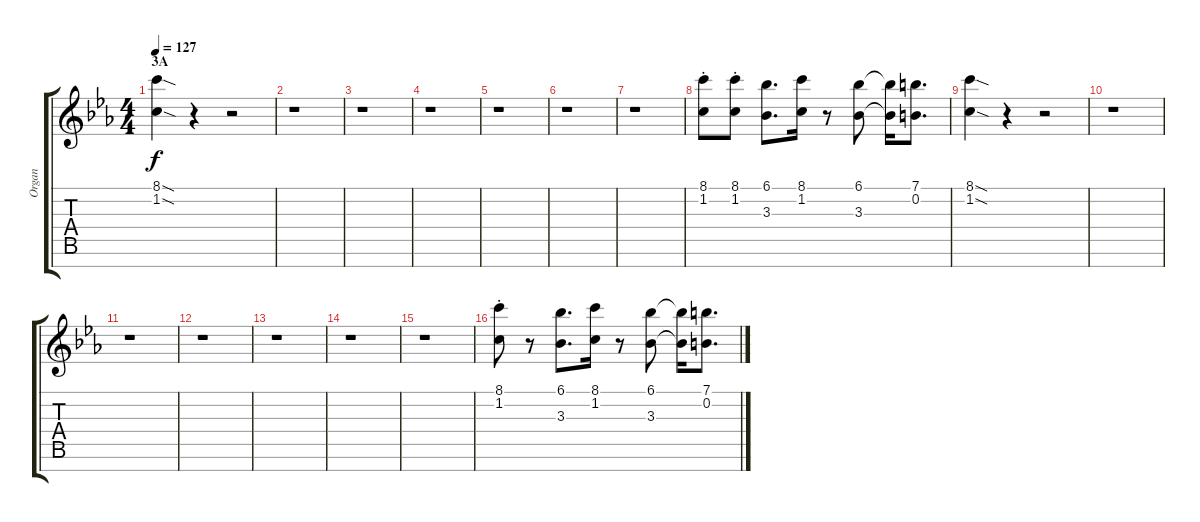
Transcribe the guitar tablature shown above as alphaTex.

\track ("Organ" "Organ") {instrument rockorgan}
\staff {score tabs}
\tuning (E5 B4 G4 D4 A3 E3 B2) {hide}
\ts (4 4)
\section ("" "3A")
\tempo 127
\clef g2
\ks eb
(8.1{sod} 1.2{sod}).4{dy f} r.4 r.2 |
r.1 |
r.1 |
r.1 |
r.1 |
r.1 |
r.1 |
(8.1{st} 1.2{st}).8 (8.1{st} 1.2{st}).8 (6.1 3.3).8{d} (8.1 1.2).16 r.8 (6.1 3.3).8 (6.1{t} 3.3{t}).16 (7.1 0.2).8{d} |
(8.1{sod} 1.2{sod}).4 r.4 r.2 |
r.1 |
r.1 |
r.1 |
r.1 |
r.1 |
r.1 |
(8.1{st} 1.2{st}).8 r.8 (6.1 3.3).8{d} (8.1 1.2).16 r.8 (6.1 3.3).8 (6.1{t} 3.3{t}).16 (7.1 0.2).8{d}
